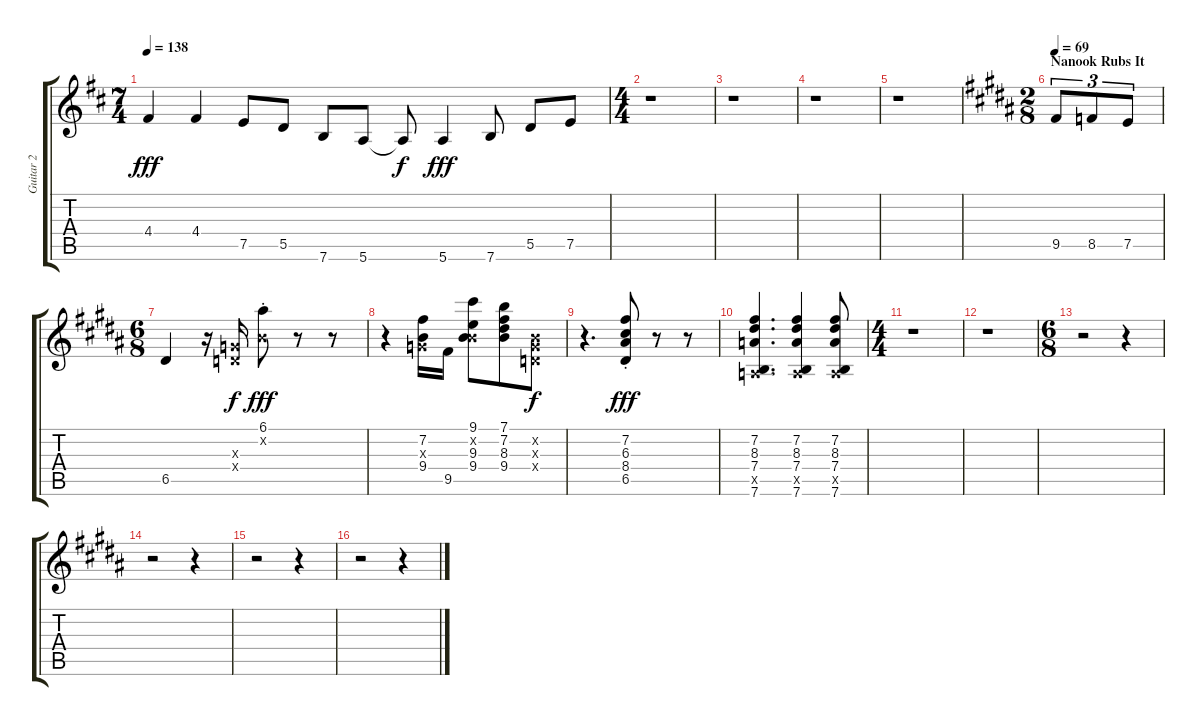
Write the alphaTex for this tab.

\track ("Guitar 2" "Guitar 2") {instrument electricguitarclean}
\staff {score tabs}
\tuning (E4 B3 G3 D3 A2 E2) {hide}
\ts (7 4)
\tempo 138
\clef g2
\ks d
4.4.4{dy fff} 4.4.4 7.5.8 5.5.8 7.6.8 5.6.8 5.6{t}.8{dy f} 5.6.4{dy fff} 7.6.8 5.5.8 7.5.8 |
\ts (4 4)
r.1 |
r.1 |
r.1 |
r.1 |
\ts (2 8)
\section ("" "Nanook Rubs It")
\tempo 69
\ks b
9.5.8{tu (3 2) volume 10 instrument overdrivenguitar} 8.5.8{tu (3 2)} 7.5.8{tu (3 2)} |
\ts (6 8)
6.5.4 r.16 (0.3{x} 0.4{x}).16{dy f} (6.1{st} 0.2{x}).8{dy fff} r.8 r.8 |
r.4 (7.2 0.3{x} 9.4).16 9.5.16 (9.1 0.2{x} 9.3 9.4).8 (7.1 7.2 8.3 9.4).8 (0.2{x} 0.3{x} 0.4{x}).8{dy f} |
r.4{d} (7.2{st} 6.3{st} 8.4{st} 6.5{st}).8{dy fff} r.8 r.8 |
(7.2 8.3 7.4 0.5{x} 7.6).4{d} (7.2 8.3 7.4 0.5{x} 7.6).4 (7.2 8.3 7.4 0.5{x} 7.6).8 |
\ts (4 4)
r.1 |
r.1 |
\ts (6 8)
r.2 r.4 |
r.2 r.4 |
r.2 r.4 |
r.2 r.4
